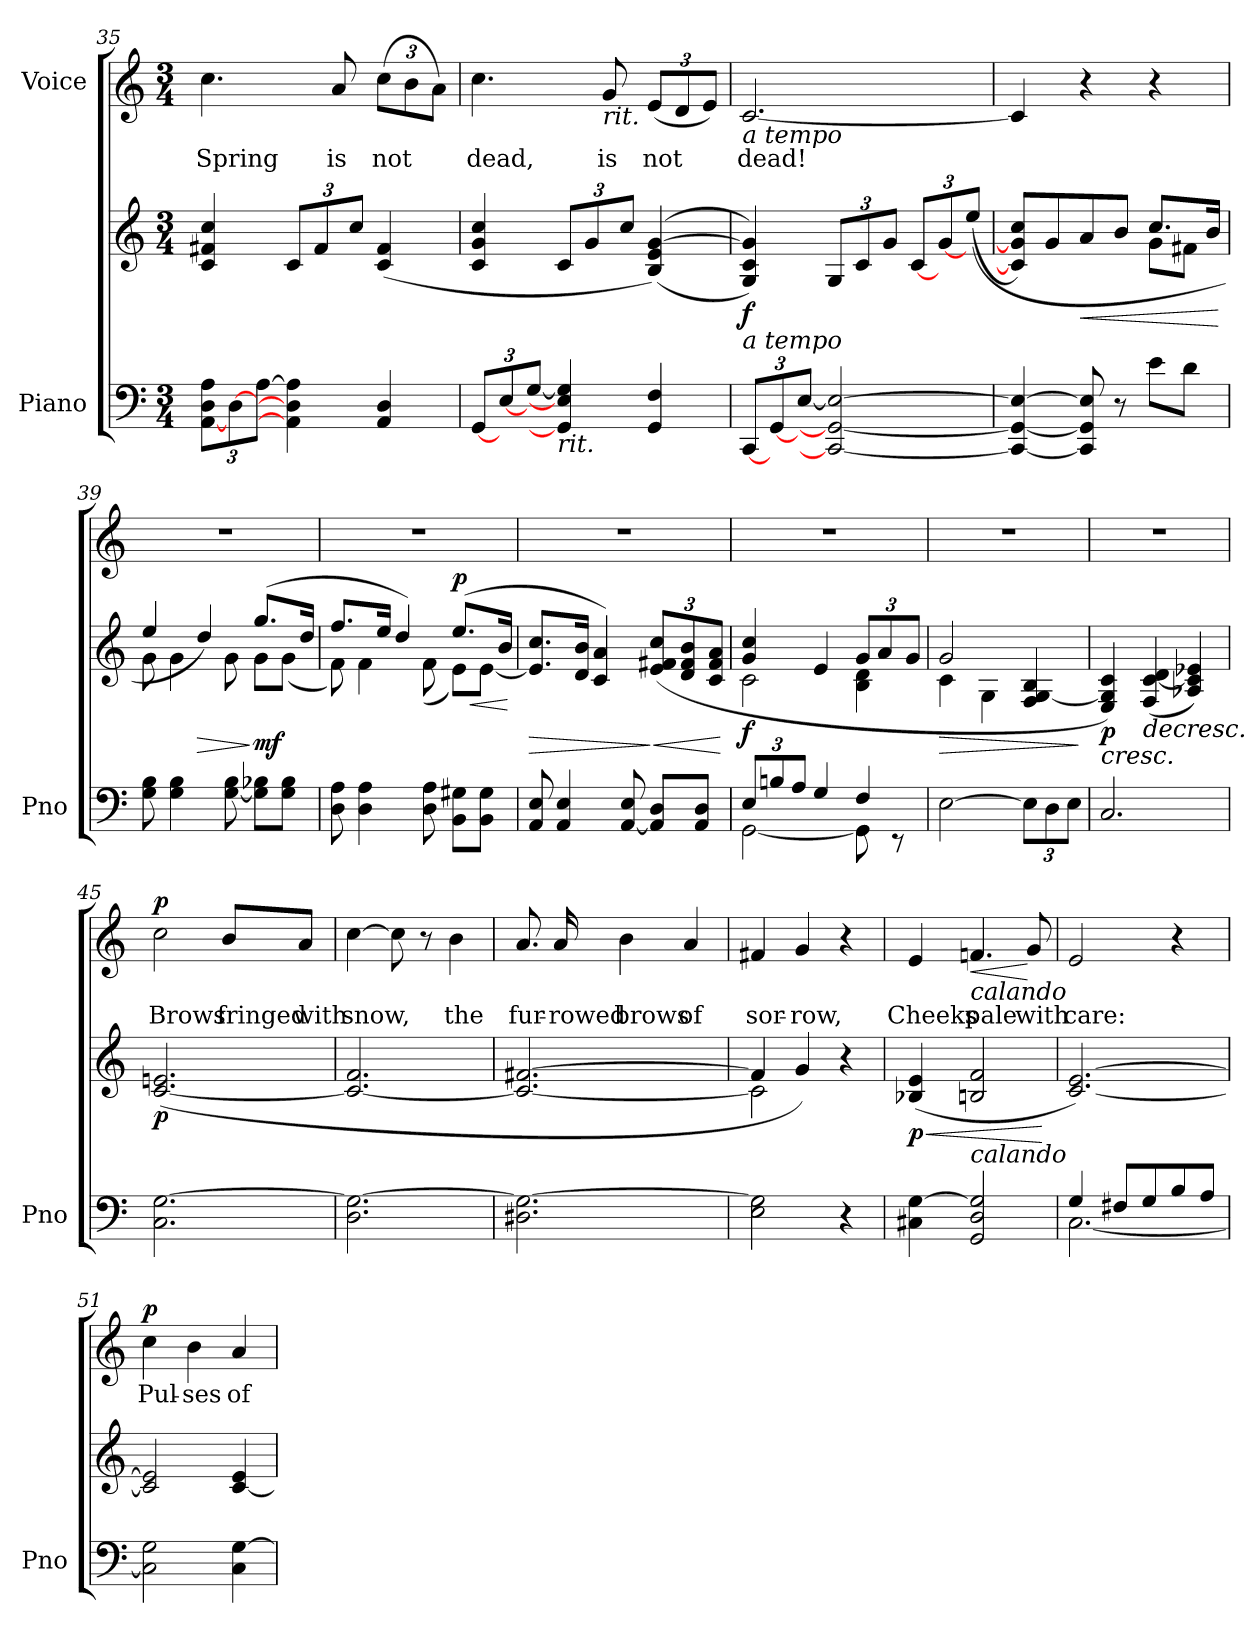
**kern	**kern	**dynam	**kern	**text	**dynam
*part2	*part2	*part2	*part1	*part1	*part1
*staff3	*staff2	*staff2/3	*staff1	*staff1	*staff1
*I"Piano	*	*	*I"Voice	*	*
*I'Pno	*	*	*	*	*
!!LO:PB:g=z
*clefF4	*clefG2	*	*clefG2	*	*
*k[]	*k[]	*	*k[]	*	*
*M3/4	*M3/4	*	*M3/4	*	*
=35	=35	=35	=35	=35	=35
!	!	!	!	!LO:LY:b	!
([12AA\ 12D\ 12A\L	4c/ 4f#X/ 4cc/	.	4.cc\	Spring	.
[<12D\	.	.	.	.	.
[12A\J	.	.	.	.	.
*	*Xbrackettup	*	*	*	*
4AA\] 4D\] 4A\]	12c/L	.	.	.	.
.	12f#/	.	.	.	.
!	!	!	!	!LO:LY:b	!
.	.	.	8a/	is	.
.	12cc/J	.	.	.	.
!	!	!	!	!LO:LY:b	!
4AA/ 4D/	(4c/ 4f#/	.	(12cc\L	not	.
.	.	.	12b\	.	.
.	.	.	12a\J)	.	.
=36	=36	=36	=36	=36	=36
*Xbrackettup	*	*	*	*	*
!	!	!	!	!LO:LY:b	!
[12GG/L	4c/ 4g/ 4cc/	.	4.cc\	dead,	.
[12E/	.	.	.	.	.
[12G/J	.	.	.	.	.
!LO:TX:b:i:t=rit.	!	!	!	!	!
4GG/] 4E/] 4G/]	12c/L	.	.	.	.
.	12g/	.	.	.	.
!	!	!	!LO:TX:b:i:t=rit.	!	!
!	!	!	!	!LO:LY:b	!
.	.	.	8g/	is	.
.	12cc/J	.	.	.	.
*	*	*	*Xbrackettup	*	*
!	!	!	!	!LO:LY:b	!
4GG/ 4F/	(<(<4B/ 4e/ [4g/)	.	(12e/L	not	.
.	.	.	12d/	.	.
.	.	.	12e/J)	.	.
=37	=37	=37	=37	=37	=37
!	!	!	!LO:TX:b:i:t=a tempo	!	!
!	!LO:TX:b:i:t=a tempo	!	!	!	!
!	!	!LO:DY:b	!	!LO:LY:b	!
(>[12CC/L	4G/ 4c/ 4g/]))	f	[2.c/	dead!	.
[12GG/	.	.	.	.	.
[>12E/J	.	.	.	.	.
2CC/_ 2GG/_ 2E/_	12G/L	.	.	.	.
.	12c/	.	.	.	.
.	12g/J	.	.	.	.
.	[<12c/L	.	.	.	.
.	[>12g/	.	.	.	.
.	((>12ee/J	.	.	.	.
!!LO:LB:g=z
=38	=38	=38	=38	=38	=38
*	*^	*	*	*	*
4CC/_ 4GG/_ 4E/_	8c/] 8g/] 8cc/L)	2ryy	.	4c/]	.	.
.	8g/	.	.	.	.	.
!	!	!	!LO:HP:b	!	!	!
8CC/] 8GG/] 8E/]	8a/	.	<	4r	.	.
8r	8b/J	.	.	.	.	.
8e\L	8.cc/L	8g\L	.	4r	.	.
8d\J	.	8f#X\J	.	.	.	.
.	16b/Jk	.	.	.	.	.
*	*v	*v	*	*	*	*
.	.	[	.	.	.
=39	=39	=39	=39	=39	=39
*	*^	*	*	*	*
8G\ 8B\	4ee/	8g\	.	2.r	.	.
4G\ 4B\	.	4g\	.	.	.	.
!	!	!	!LO:HP:b	!	!	!
.	4dd/)	.	>	.	.	.
[>8G\ 8B\	.	8g\	.	.	.	.
!	!	!	!LO:DY:n=1:b	!	!	!
8G\] 8B-X\L	(8.gg/L	8g\L	] mf	.	.	.
8G\ 8B-\J	.	(8g\J	.	.	.	.
.	16dd/Jk	.	.	.	.	.
=40	=40	=40	=40	=40	=40	=40
8D\ 8A\	8.ff/L	8f\)	.	2.r	.	.
4D\ 4A\	.	4f\	.	.	.	.
.	16ee/Jk	.	.	.	.	.
.	4dd/)	.	.	.	.	.
8D\ 8A\	.	(>8f\	.	.	.	.
!	!	!	!LO:HP:b	!	!	!
!	!	!	!LO:DY:n=1:a	!	!	!
8BB\ 8G#X\L	(8.ee/L	8e\L)	< p	.	.	.
8BB\ 8G#\J	.	[8e\J	.	.	.	.
.	16b/Jk	.	.	.	.	.
*	*v	*v	*	*	*	*
.	.	[	.	.	.
=41	=41	=41	=41	=41	=41
!	!	!LO:HP:b	!	!	!
8AA/ 8E/	8.e/] 8.cc/L	>	2.r	.	.
4AA/ 4E/	.	.	.	.	.
.	16d/ 16b/Jk	.	.	.	.
.	4c/ 4a/)	.	.	.	.
[8AA/ 8E/	.	.	.	.	.
!	!	!LO:HP:n=1:b	!	!	!
8AA/] 8D/L	(>12e/ 12f#X/ 12cc/L	] <	.	.	.
.	12d/ 12f#/ 12b/	.	.	.	.
8AA/ 8D/J	.	.	.	.	.
.	12c/ 12f#/ 12a/J	.	.	.	.
.	.	[	.	.	.
!!LO:LB:g=z
=42	=42	=42	=42	=42	=42
*^	*^	*	*	*	*
!	!	!	!	!LO:DY:b	!	!	!
12E/L	[2GG\	4g/ 4cc/	2c\	f	2.r	.	.
12Bn/	.	.	.	.	.	.	.
12A/J	.	.	.	.	.	.	.
4G/	.	4e/	.	.	.	.	.
4F/	8GG\]	12g/L	4B\ 4d\	.	.	.	.
.	.	12a/	.	.	.	.	.
.	8r	.	.	.	.	.	.
.	.	12g/J	.	.	.	.	.
*v	*v	*	*	*	*	*	*
=43	=43	=43	=43	=43	=43	=43
!	!	!	!LO:HP:b	!	!	!
[2E\	2g/	4c\	>	2.r	.	.
.	.	4G\	.	.	.	.
*brackettup	*	*	*	*	*	*
12E\L]	4F/ [4G/ 4B/	4ryy	.	.	.	.
12D\	.	.	.	.	.	.
12E\J	.	.	.	.	.	.
*	*v	*v	*	*	*	*
.	.	]	.	.	.
=44	=44	=44	=44	=44	=44
!	!	!LO:HP:b	!	!	!
!	!	!LO:DY:n=1:b	!	!	!
2.C/	4E/ 4G/] 4c/)	< p	2.r	.	.
!	!	!LO:HP:b	!	!	!
.	(<4F/ [<4c/ 4d/	>	.	.	.
.	4A-X/ 4c/] 4e-X/)	[	.	.	.
=45	=45	=45	=45	=45	=45
!	!	!LO:DY:b	!	!LO:LY:b	!LO:DY:a
2.C\ [2.G\	([2.c/ 2.en/	p	2cc\	Brows	p
!	!	!	!	!LO:LY:b	!
.	.	.	8b/L	fringed	.
!	!	!	!	!LO:LY:b	!
.	.	.	8a/J	with	.
.	.	]	.	.	.
!!LO:LB:g=z
=46	=46	=46	=46	=46	=46
!	!	!	!	!LO:LY:b	!
2.D\ 2.G\_	2.c/_ 2.f/	.	[4cc\	snow,	.
.	.	.	8cc\]	.	.
.	.	.	8r	.	.
!	!	!	!	!LO:LY:b	!
.	.	.	4b\	the	.
=47	=47	=47	=47	=47	=47
!	!	!	!	!LO:LY:b	!
2.D#X\ 2.G\_	2.c/_ [2.f#X/	.	8.a/	fur-	.
!	!	!	!	!LO:LY:b	!
.	.	.	16a/	-rowed	.
!	!	!	!	!LO:LY:b	!
.	.	.	4b\	brows	.
!	!	!	!	!LO:LY:b	!
.	.	.	4a/	of	.
=48	=48	=48	=48	=48	=48
*	*^	*	*	*	*
!	!	!	!	!	!LO:LY:b	!
2E\ 2G\]	4f#/]	2c\]	.	4f#X/	sor-	.
!	!	!	!	!	!LO:LY:b	!
.	4g/)	.	.	4g/	-row,	.
4r	4r	4ryy	.	4r	.	.
=49	=49	=49	=49	=49	=49	=49
!	!	!	!LO:HP:b	!	!LO:LY:b	!
!	!	!	!LO:DY:n=1:b	!	!	!
*	*v	*v	*	*	*	*
4C#X\ [4G\	(>4B-X/ 4e/	< p	4e/	Cheeks	.
!	!	!	!LO:TX:b:i:t=calando	!	!
!	!LO:TX:b:i:t=calando	!	!	!	!
!	!	!	!	!LO:LY:b	!LO:HP:b
2GG/ 2D/ 2G/]	2Bn/ 2f/	.	4.fn/	pale	<
!	!	!	!	!LO:LY:b	!
.	.	.	8g/	with	[
.	.	[	.	.	.
!!LO:PB:g=z
=50	=50	=50	=50	=50	=50
*^	*	*	*	*	*
!	!	!	!	!	!LO:LY:b	!
4G/	[2.C\	[2.c/ [2.e/)	.	2e/	care:	.
8F#X/L	.	.	.	.	.	.
8G/	.	.	.	.	.	.
8B/	.	.	.	4r	.	.
8A/J	.	.	.	.	.	.
*v	*v	*	*	*	*	*
=51	=51	=51	=51	=51	=51
!	!	!	!	!LO:LY:b	!LO:DY:a
2C\] 2G\	2c/] 2e/]	.	4cc\	Pul-	p
!	!	!	!	!LO:LY:b	!
.	.	.	4b\	-ses	.
!	!	!	!	!LO:LY:b	!
4C\ [4G\	[4c/ 4e/	.	4a/	of	.
=	=	=	=	=	=
*-	*-	*-	*-	*-	*-
